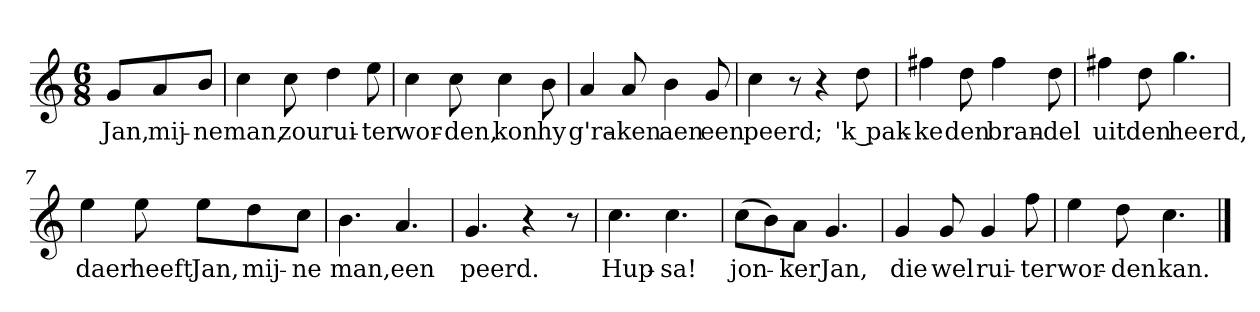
**kern	**text
*part1	*part1
*staff1	*staff1
*clefG2	*
*k[]	*
*C:	*
*M6/8	*
*MM120	*
=	=
8g/L	Jan,
8a/	mij-
8b/J	-ne
=1	=1
4cc	man,
8cc	zou
4dd	rui-
8ee	-ter
=2	=2
4cc	wor-
8cc	-den,
4cc	kon
8b	hy
=3	=3
4a	g'ra-
8a	-ken
4b	aen
8g	een
=4	=4
4cc	peerd;
8r	.
4r	.
8dd	'k pak-
=5	=5
4ff#X	-ke
8dd	den
4ff#	bran-
8dd	-del
=6	=6
4ff#X	uit
8dd	den
4.gg	heerd,
=7	=7
4ee	daer
8ee	heeft
8ee\L	Jan,
8dd\	mij-
8cc\J	-ne
=8	=8
4.b	man,
4.a	een
=9	=9
4.g	peerd.
4r	.
8r	.
=10	=10
4.cc	Hup-
4.cc	-sa!
=11	=11
(8cc\L	jon-
8b\)	.
8a\J	-ker
4.g	Jan,
=12	=12
4g	die
8g	wel
4g	rui-
8ff	-ter
=13	=13
4ee	wor-
8dd	-den
4.cc	kan.
==	==
*-	*-
